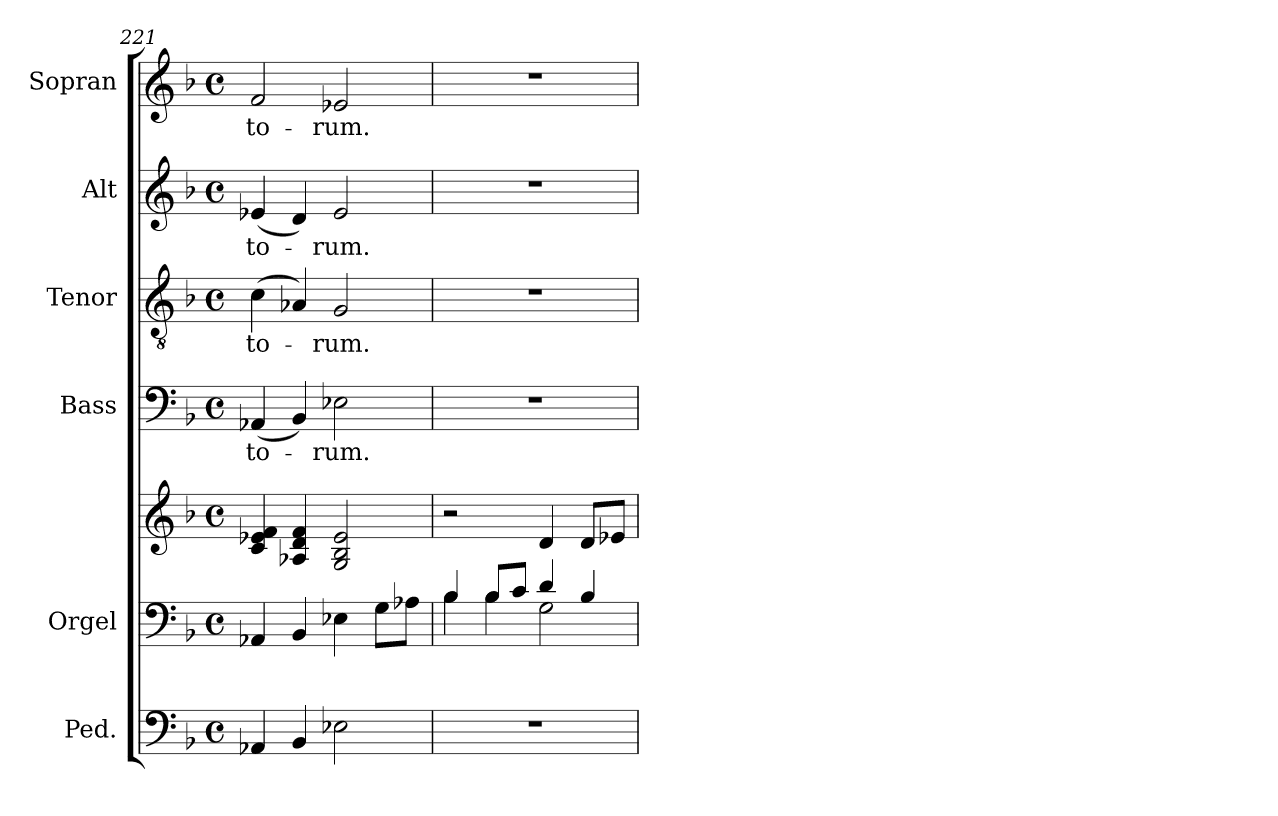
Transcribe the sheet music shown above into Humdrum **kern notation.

**kern	**kern	**kern	**kern	**text	**kern	**text	**kern	**text	**kern	**text
*part6	*part5	*part5	*part4	*part4	*part3	*part3	*part2	*part2	*part1	*part1
*staff7	*staff6	*staff5	*staff4	*staff4	*staff3	*staff3	*staff2	*staff2	*staff1	*staff1
*I"Ped.	*I"Orgel	*	*I"Bass	*	*I"Tenor	*	*I"Alt	*	*I"Sopran	*
*	*I'Org.	*	*I'B.	*	*I'T.	*	*I'A.	*	*I'S.	*
*clefF4	*clefF4	*clefG2	*clefF4	*	*clefGv2	*	*clefG2	*	*clefG2	*
*ITrd7c12	*	*	*	*	*	*	*	*	*	*
*k[b-]	*k[b-]	*k[b-]	*k[b-]	*	*k[b-]	*	*k[b-]	*	*k[b-]	*
*F:	*F:	*F:	*F:	*	*F:	*	*F:	*	*F:	*
*M4/4	*M4/4	*M4/4	*M4/4	*	*M4/4	*	*M4/4	*	*M4/4	*
*met(c)	*met(c)	*met(c)	*met(c)	*	*met(c)	*	*met(c)	*	*met(c)	*
=221	=221	=221	=221	=221	=221	=221	=221	=221	=221	=221
!	!	!	!	!LO:LY:b	!	!LO:LY:b	!	!LO:LY:b	!	!LO:LY:b
4AAA-X/	4AA-X/	4c/ 4e-X/ 4f/	(<4AA-X/	-to-	(>4c\	-to-	(<4e-X/	-to-	2f/	-to-
4BBB-/	4BB-/	4A-X/ 4d/ 4f/	4BB-/)	.	4A-X/)	.	4d/)	.	.	.
!	!	!	!	!LO:LY:b	!	!LO:LY:b	!	!LO:LY:b	!	!LO:LY:b
2EE-X\	4E-X\	2G/ 2B-/ 2e-/	2E-X\	-rum.	2G/	-rum.	2e-/	-rum.	2e-X/	-rum.
.	8G\L	.	.	.	.	.	.	.	.	.
.	8A-X\J	.	.	.	.	.	.	.	.	.
=222	=222	=222	=222	=222	=222	=222	=222	=222	=222	=222
*	*^	*	*	*	*	*	*	*	*	*
1r	4B-/	4B-\	2r	1r	.	1r	.	1r	.	1r	.
.	8B-/L	4B-\	.	.	.	.	.	.	.	.	.
.	8c/J	.	.	.	.	.	.	.	.	.	.
.	4d/	2G\	4d/	.	.	.	.	.	.	.	.
.	4B-/	.	8d/L	.	.	.	.	.	.	.	.
.	.	.	8e-X/J	.	.	.	.	.	.	.	.
*	*v	*v	*	*	*	*	*	*	*	*	*
=	=	=	=	=	=	=	=	=	=	=
*-	*-	*-	*-	*-	*-	*-	*-	*-	*-	*-
